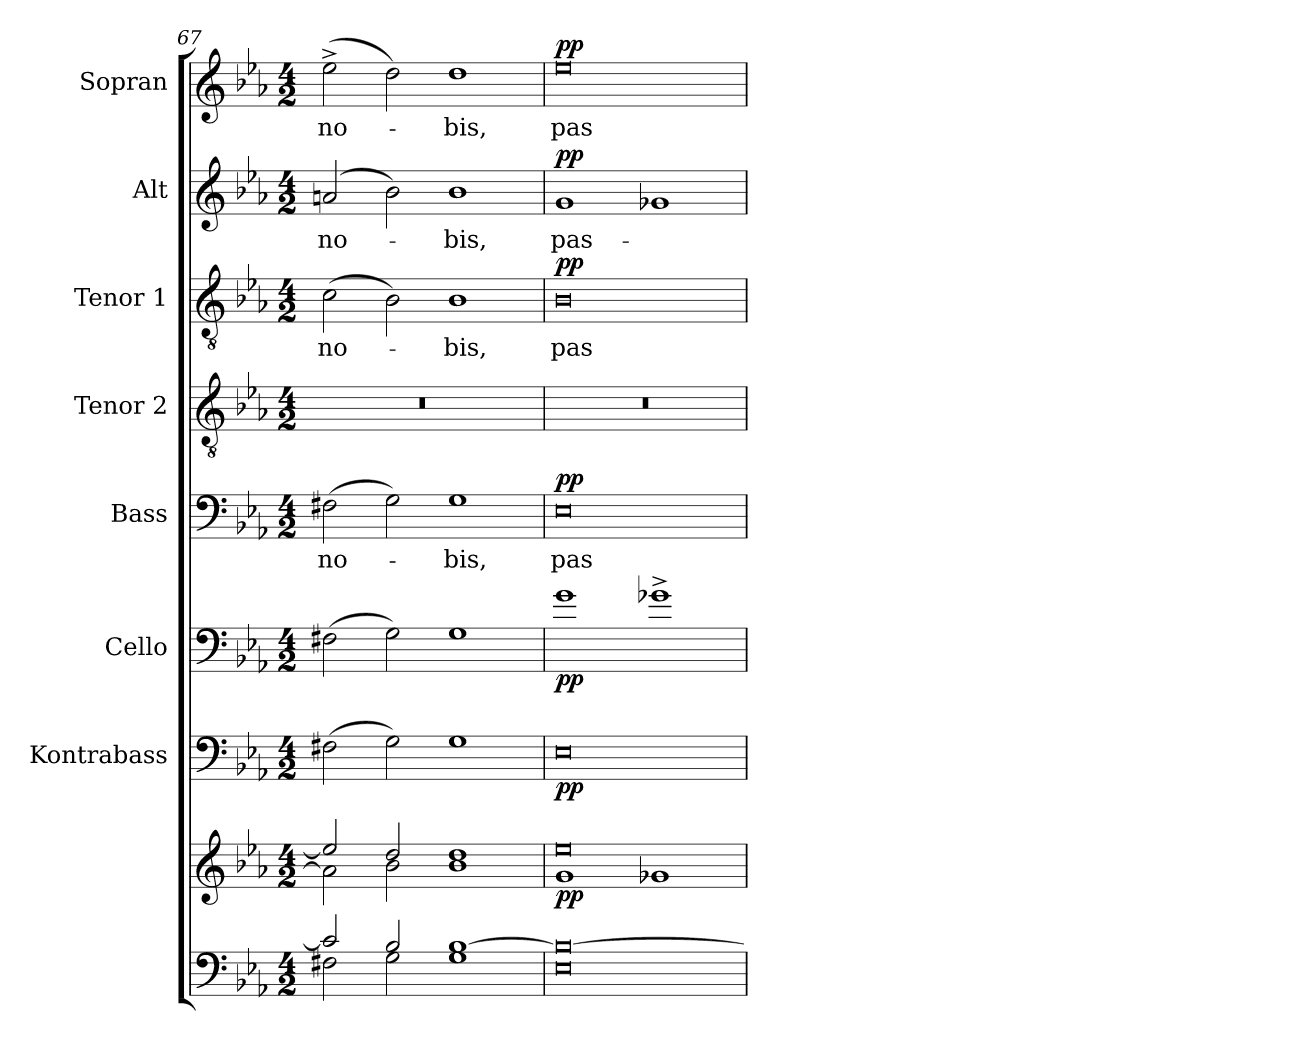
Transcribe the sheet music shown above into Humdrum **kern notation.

**kern	**kern	**dynam	**kern	**dynam	**kern	**dynam	**kern	**text	**dynam	**kern	**kern	**text	**dynam	**kern	**text	**dynam	**kern	**text	**dynam
*part8	*part8	*part8	*part7	*part7	*part6	*part6	*part5	*part5	*part5	*part4	*part3	*part3	*part3	*part2	*part2	*part2	*part1	*part1	*part1
*staff9	*staff8	*staff8/9	*staff7	*staff7	*staff6	*staff6	*staff5	*staff5	*staff5	*staff4	*staff3	*staff3	*staff3	*staff2	*staff2	*staff2	*staff1	*staff1	*staff1
*	*	*	*I"Kontrabass	*	*I"Cello	*	*I"Bass	*	*	*I"Tenor 2	*I"Tenor 1	*	*	*I"Alt	*	*	*I"Sopran	*	*
*	*	*	*I'Kb.	*	*	*	*I'B.	*	*	*I'T. 2	*I'T. 1	*	*	*I'A.	*	*	*I'S.	*	*
*clefF4	*clefG2	*	*clefF4	*	*clefF4	*	*clefF4	*	*	*clefGv2	*clefGv2	*	*	*clefG2	*	*	*clefG2	*	*
*	*	*	*ITrd7c12	*	*	*	*	*	*	*	*	*	*	*	*	*	*	*	*
*k[b-e-a-]	*k[b-e-a-]	*	*k[b-e-a-]	*	*k[b-e-a-]	*	*k[b-e-a-]	*	*	*k[b-e-a-]	*k[b-e-a-]	*	*	*k[b-e-a-]	*	*	*k[b-e-a-]	*	*
*E-:	*E-:	*	*E-:	*	*E-:	*	*E-:	*	*	*E-:	*E-:	*	*	*E-:	*	*	*E-:	*	*
*M4/2	*M4/2	*	*M4/2	*	*M4/2	*	*M4/2	*	*	*M4/2	*M4/2	*	*	*M4/2	*	*	*M4/2	*	*
=67	=67	=67	=67	=67	=67	=67	=67	=67	=67	=67	=67	=67	=67	=67	=67	=67	=67	=67	=67
*^	*^	*	*	*	*	*	*	*	*	*	*	*	*	*	*	*	*	*	*
!	!	!	!	!	!	!	!	!	!	!LO:LY:b	!	!	!	!LO:LY:b	!	!	!LO:LY:b	!	!	!LO:LY:b	!
2c/]	2F#X\	2ee-/]	2a\]	.	(>2FF#X\	.	(>2F#X\	.	(>2F#X\	no-	.	0r	(>2c\	no-	.	(2an/	no-	.	(>2ee-^>\	no-	.
2B-/	2G\	2dd/	2b-\	.	2GG\)	.	2G\)	.	2G\)	.	.	.	2B-\)	.	.	2b-\)	.	.	2dd\)	.	.
!	!	!	!	!	!	!	!	!	!	!LO:LY:b	!	!	!	!LO:LY:b	!	!	!LO:LY:b	!	!	!LO:LY:b	!
[>1B-	1G	1dd	1b-	.	1GG	.	1G	.	1G	-bis,	.	.	1B-	-bis,	.	1b-	-bis,	.	1dd	-bis,	.
=68	=68	=68	=68	=68	=68	=68	=68	=68	=68	=68	=68	=68	=68	=68	=68	=68	=68	=68	=68	=68	=68
!	!	!	!	!LO:DY:b	!	!LO:DY:b	!	!LO:DY:b	!	!LO:LY:b	!LO:DY:a	!	!	!LO:LY:b	!LO:DY:a	!	!LO:LY:b	!LO:DY:a	!	!LO:LY:b	!LO:DY:a
0B-_	0E-	0ee-	1g	pp	0EE-	pp	1g	pp	0E-	pas-	pp	0r	0B-	pas-	pp	1g	pas-	pp	0ee-	pas-	pp
.	.	.	1g-X	.	.	.	1g-X^>	.	.	.	.	.	.	.	.	1g-X	.	.	.	.	.
*v	*v	*	*	*	*	*	*	*	*	*	*	*	*	*	*	*	*	*	*	*	*
*	*v	*v	*	*	*	*	*	*	*	*	*	*	*	*	*	*	*	*	*	*
=	=	=	=	=	=	=	=	=	=	=	=	=	=	=	=	=	=	=	=
*-	*-	*-	*-	*-	*-	*-	*-	*-	*-	*-	*-	*-	*-	*-	*-	*-	*-	*-	*-
